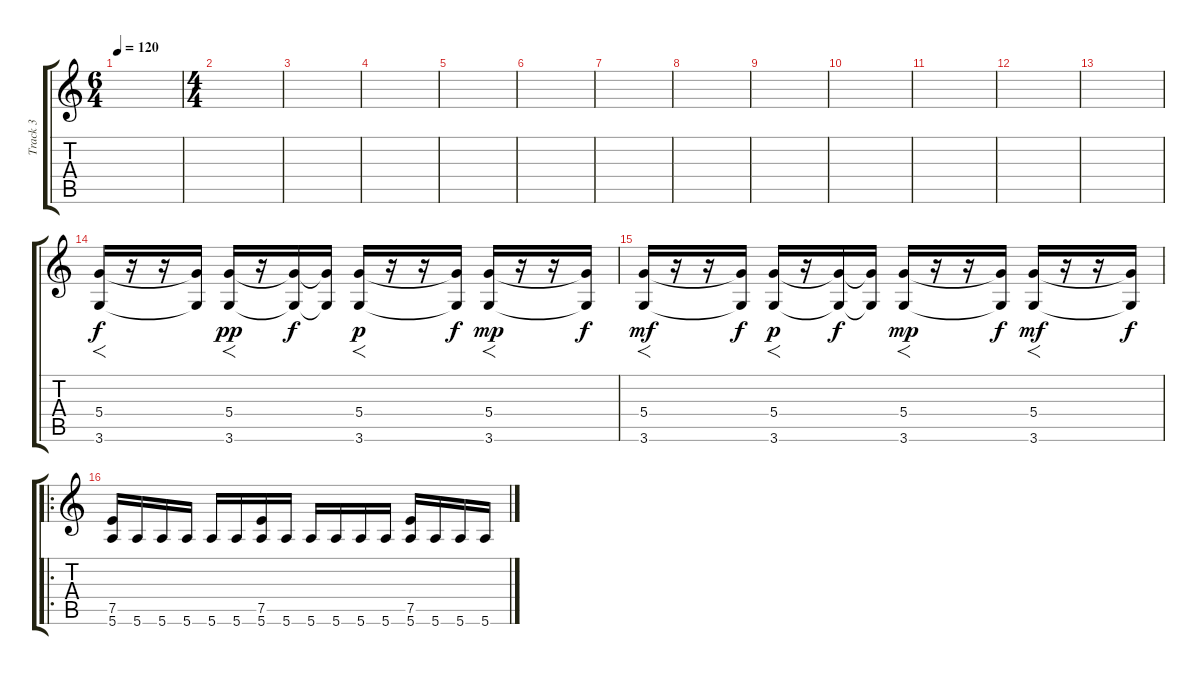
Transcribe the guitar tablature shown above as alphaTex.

\track ("Track 3" "Track 3") {instrument distortionguitar}
\staff {score tabs}
\tuning (E4 B3 G3 D3 A2 E2) {hide}
\ts (6 4)
\tempo 120
\clef g2
\ks c
|
\ts (4 4)
|
|
|
|
|
|
|
|
|
|
|
|
(5.4 3.6).16{f} r.16 r.16 (5.4{t} 3.6{t}).16{dy f} (5.4 3.6).16{f dy pp} r.16 (5.4{t} 3.6{t}).16{dy f} (5.4{t} 3.6{t}).16 (5.4 3.6).16{f dy p} r.16 r.16 (5.4{t} 3.6{t}).16{dy f} (5.4 3.6).16{f dy mp} r.16 r.16 (5.4{t} 3.6{t}).16{dy f} |
(5.4 3.6).16{f dy mf} r.16 r.16 (5.4{t} 3.6{t}).16{dy f} (5.4 3.6).16{f dy p} r.16 (5.4{t} 3.6{t}).16{dy f} (5.4{t} 3.6{t}).16 (5.4 3.6).16{f dy mp} r.16 r.16 (5.4{t} 3.6{t}).16{dy f} (5.4 3.6).16{f dy mf} r.16 r.16 (5.4{t} 3.6{t}).16{dy f} |
\ro
(7.5 5.6).16 5.6.16 5.6.16 5.6.16 5.6.16 5.6.16 (7.5 5.6).16 5.6.16 5.6.16 5.6.16 5.6.16 5.6.16 (7.5 5.6).16 5.6.16 5.6.16 5.6.16
